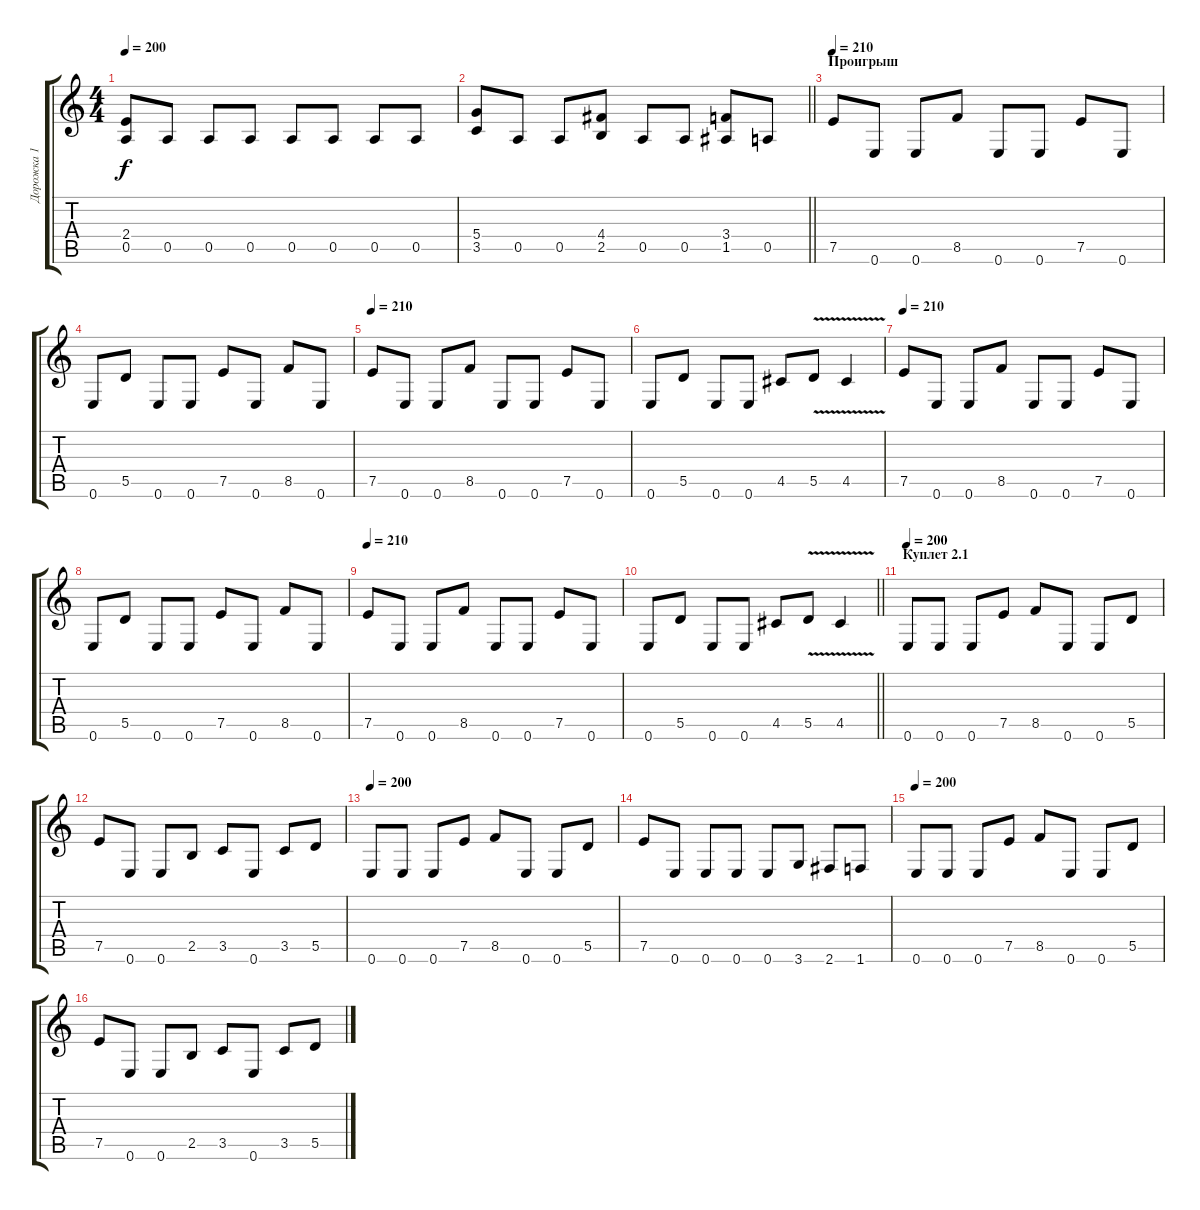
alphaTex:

\track ("Дорожка 1" "Дорожка 1") {instrument distortionguitar}
\staff {score tabs}
\tuning (E4 B3 G3 D3 A2 E2) {hide}
\ts (4 4)
\tempo 200
\clef g2
\ks c
(2.4 0.5).8{dy f} 0.5.8 0.5.8 0.5.8 0.5.8 0.5.8 0.5.8 0.5.8 |
\barLineRight lightlight
(5.4 3.5).8 0.5.8 0.5.8 (4.4 2.5).8 0.5.8 0.5.8 (3.4 1.5).8 0.5.8 |
\section ("" "Проигрыш")
\tempo 210
7.5.8 0.6.8 0.6.8 8.5.8 0.6.8 0.6.8 7.5.8 0.6.8 |
0.6.8 5.5.8 0.6.8 0.6.8 7.5.8 0.6.8 8.5.8 0.6.8 |
\tempo 210
7.5.8 0.6.8 0.6.8 8.5.8 0.6.8 0.6.8 7.5.8 0.6.8 |
0.6.8 5.5.8 0.6.8 0.6.8 4.5.8 5.5{v}.8 4.5{v}.4 |
\tempo 210
7.5.8 0.6.8 0.6.8 8.5.8 0.6.8 0.6.8 7.5.8 0.6.8 |
0.6.8 5.5.8 0.6.8 0.6.8 7.5.8 0.6.8 8.5.8 0.6.8 |
\tempo 210
7.5.8 0.6.8 0.6.8 8.5.8 0.6.8 0.6.8 7.5.8 0.6.8 |
\barLineRight lightlight
0.6.8 5.5.8 0.6.8 0.6.8 4.5.8 5.5{v}.8 4.5{v}.4 |
\section ("" "Куплет 2.1")
\tempo 200
0.6.8 0.6.8 0.6.8 7.5.8 8.5.8 0.6.8 0.6.8 5.5.8 |
7.5.8 0.6.8 0.6.8 2.5.8 3.5.8 0.6.8 3.5.8 5.5.8 |
\tempo 200
0.6.8 0.6.8 0.6.8 7.5.8 8.5.8 0.6.8 0.6.8 5.5.8 |
7.5.8 0.6.8 0.6.8 0.6.8 0.6.8 3.6.8 2.6.8 1.6.8 |
\tempo 200
0.6.8 0.6.8 0.6.8 7.5.8 8.5.8 0.6.8 0.6.8 5.5.8 |
7.5.8 0.6.8 0.6.8 2.5.8 3.5.8 0.6.8 3.5.8 5.5.8
